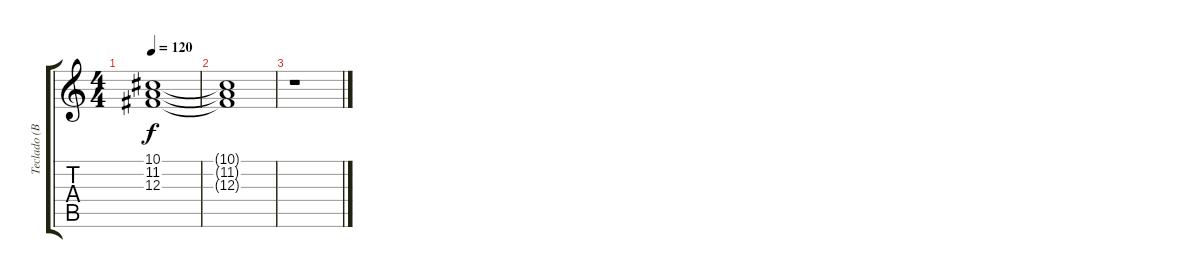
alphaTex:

\track ("Teclado (Background)" "Teclado (B") {instrument stringensemble1}
\staff {score tabs}
\tuning (Eb4 Bb3 Gb3 Db3 Ab2 Eb2) {hide}
\ts (4 4)
\tempo 120
\clef g2
\ks c
(10.1 11.2 12.3).1{dy f} |
(10.1{t} 11.2{t} 12.3{t}).1 |
r.1
